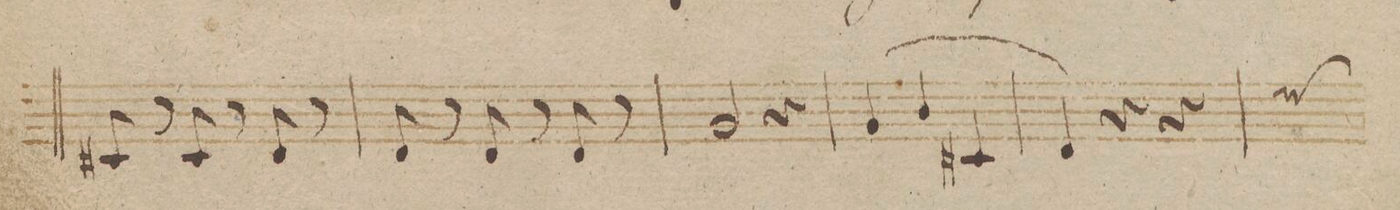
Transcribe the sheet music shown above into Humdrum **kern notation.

**kern	**dynam
*I"Viola.	*
*clefC3	*
*k[b-]	*
*M3/4	*
8D#X/	.
8r	.
8D#/	.
8r	.
8E/	.
8r	.
=22	=22
8E/	.
8r	.
8E/	.
8r	.
8E/	.
8r	.
=23	=23
2A/	.
4r	.
=24	=24
(>4A/	.
4c/	.
4D#X/	.
=25	=25
4E/)	.
4r	.
4r	.
*custos	*
=26	=26
*-	*-
